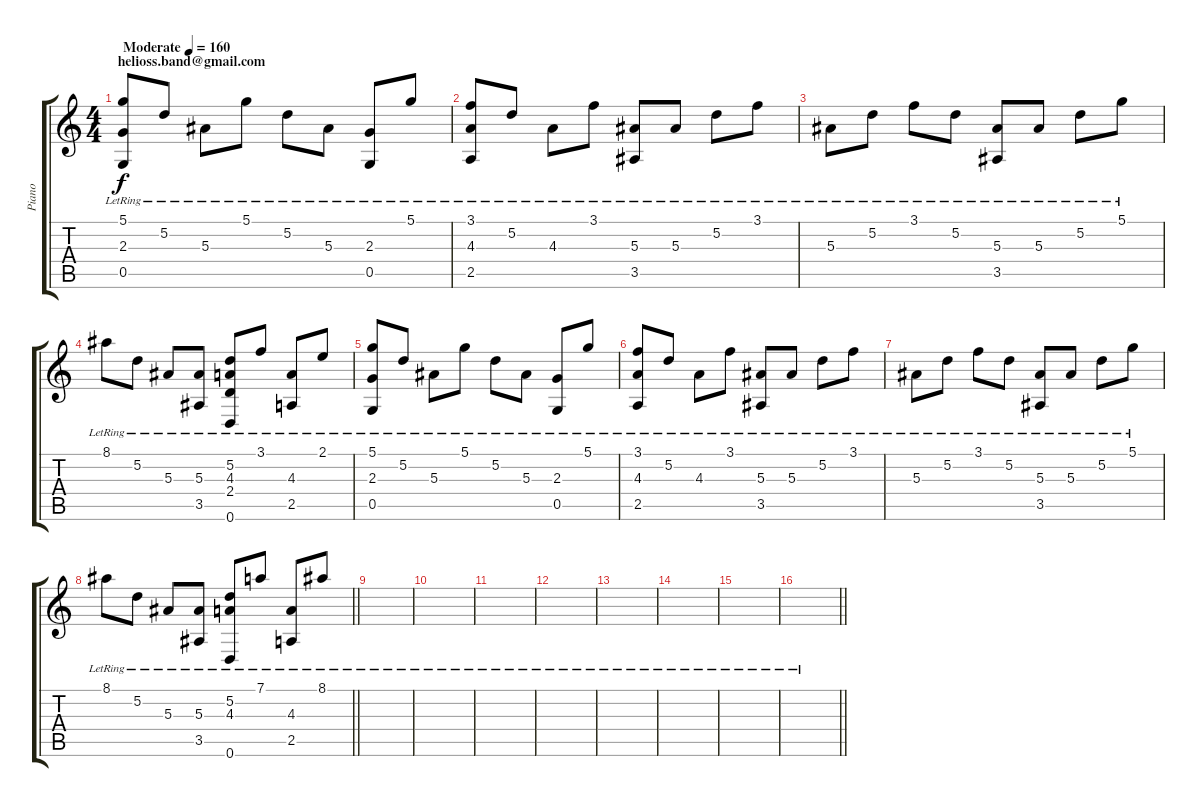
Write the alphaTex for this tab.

\track ("Piano" "Piano") {instrument acousticgrandpiano}
\staff {score tabs}
\tuning (D5 A4 F4 C4 G3 D3) {hide}
\ts (4 4)
\section ("" "helioss.band@gmail.com")
\tempo (160 "Moderate")
\clef g2
\ks c
(5.1{lr} 2.3{lr} 0.5{lr}).8{dy f instrument acousticgrandpiano} 5.2{lr}.8 5.3{lr}.8 5.1{lr}.8 5.2{lr}.8 5.3{lr}.8 (2.3{lr} 0.5{lr}).8 5.1{lr}.8 |
(3.1{lr} 4.3{lr} 2.5{lr}).8 5.2{lr}.8 4.3{lr}.8 3.1{lr}.8 (5.3{lr} 3.5{lr}).8 5.3{lr}.8 5.2{lr}.8 3.1{lr}.8 |
5.3{lr}.8 5.2{lr}.8 3.1{lr}.8 5.2{lr}.8 (5.3{lr} 3.5{lr}).8 5.3{lr}.8 5.2{lr}.8 5.1{lr}.8 |
8.1{lr}.8 5.2{lr}.8 5.3{lr}.8 (5.3{lr} 3.5{lr}).8 (5.2{lr} 4.3{lr} 2.4{lr} 0.6{lr}).8 3.1{lr}.8 (4.3{lr} 2.5{lr}).8 2.1{lr}.8 |
(5.1{lr} 2.3{lr} 0.5{lr}).8 5.2{lr}.8 5.3{lr}.8 5.1{lr}.8 5.2{lr}.8 5.3{lr}.8 (2.3{lr} 0.5{lr}).8 5.1{lr}.8 |
(3.1{lr} 4.3{lr} 2.5{lr}).8 5.2{lr}.8 4.3{lr}.8 3.1{lr}.8 (5.3{lr} 3.5{lr}).8 5.3{lr}.8 5.2{lr}.8 3.1{lr}.8 |
5.3{lr}.8 5.2{lr}.8 3.1{lr}.8 5.2{lr}.8 (5.3{lr} 3.5{lr}).8 5.3{lr}.8 5.2{lr}.8 5.1{lr}.8 |
\barLineRight lightlight
8.1{lr}.8 5.2{lr}.8 5.3{lr}.8 (5.3{lr} 3.5{lr}).8 (5.2{lr} 4.3{lr} 0.6{lr}).8 7.1{lr}.8 (4.3{lr} 2.5{lr}).8 8.1{lr}.8 |
|
|
|
|
|
|
|
\barLineRight lightlight
